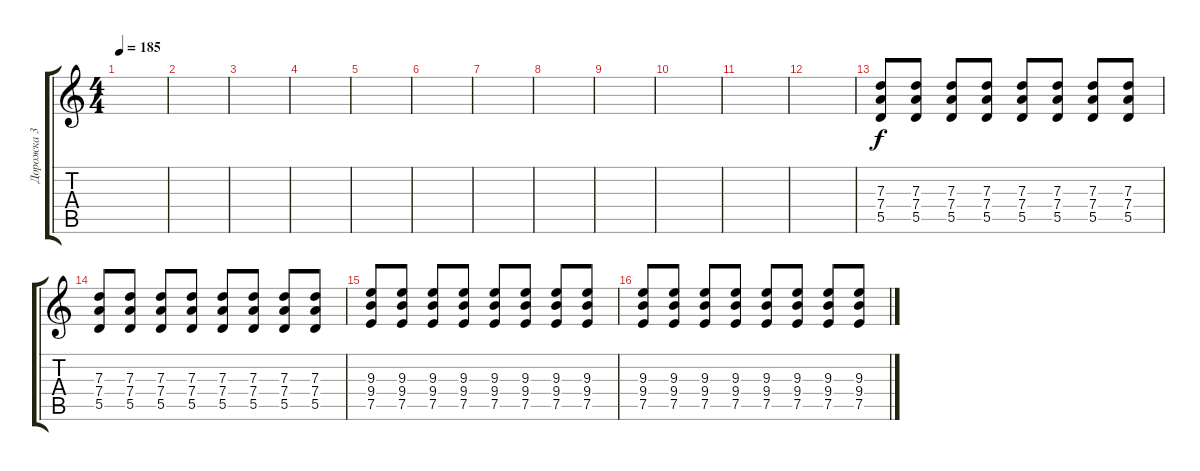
\track ("Дорожка 3" "Дорожка 3") {instrument overdrivenguitar}
\staff {score tabs}
\tuning (E4 B3 G3 D3 A2 E2) {hide}
\ts (4 4)
\tempo 185
\clef g2
\ks c
|
|
|
|
|
|
|
|
|
|
|
|
(7.3 7.4 5.5).8 (7.3 7.4 5.5).8 (7.3 7.4 5.5).8 (7.3 7.4 5.5).8 (7.3 7.4 5.5).8 (7.3 7.4 5.5).8 (7.3 7.4 5.5).8 (7.3 7.4 5.5).8 |
(7.3 7.4 5.5).8 (7.3 7.4 5.5).8 (7.3 7.4 5.5).8 (7.3 7.4 5.5).8 (7.3 7.4 5.5).8 (7.3 7.4 5.5).8 (7.3 7.4 5.5).8 (7.3 7.4 5.5).8 |
(9.3 9.4 7.5).8 (9.3 9.4 7.5).8 (9.3 9.4 7.5).8 (9.3 9.4 7.5).8 (9.3 9.4 7.5).8 (9.3 9.4 7.5).8 (9.3 9.4 7.5).8 (9.3 9.4 7.5).8 |
(9.3 9.4 7.5).8 (9.3 9.4 7.5).8 (9.3 9.4 7.5).8 (9.3 9.4 7.5).8 (9.3 9.4 7.5).8 (9.3 9.4 7.5).8 (9.3 9.4 7.5).8 (9.3 9.4 7.5).8
